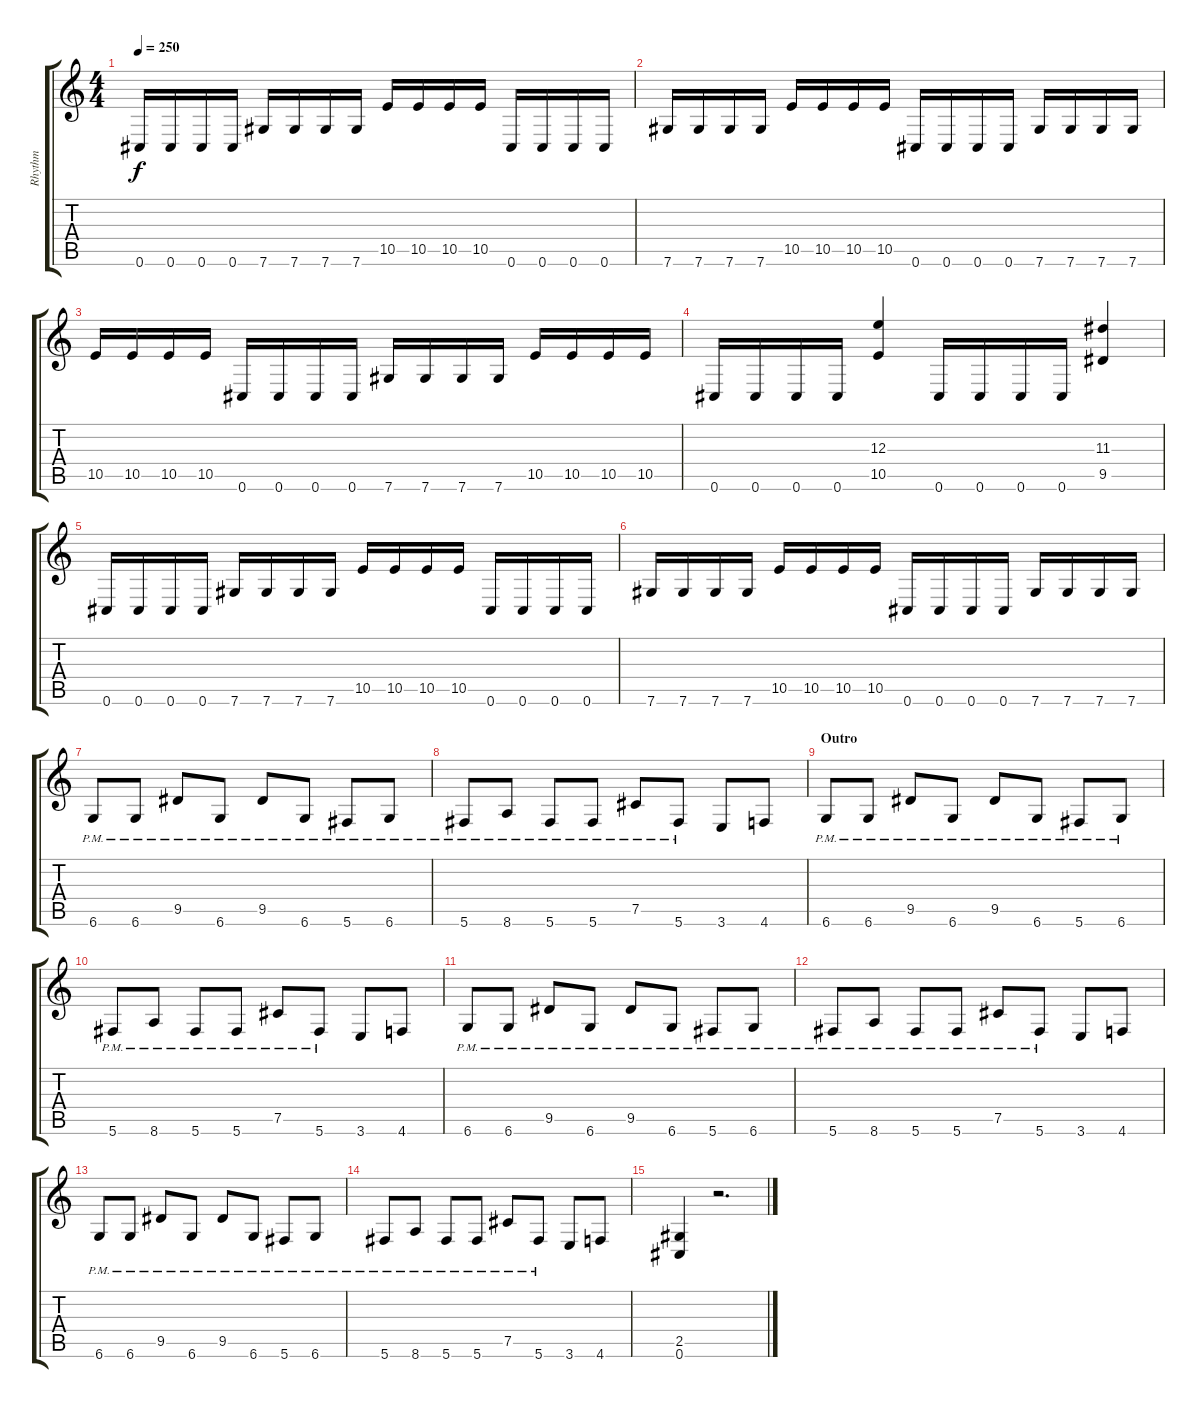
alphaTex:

\track ("Rhythm" "Rhythm") {instrument distortionguitar}
\staff {score tabs}
\tuning (Db4 Ab3 E3 B2 Gb2 Db2) {hide}
\ts (4 4)
\tempo 250
\clef g2
\ks c
0.6.16{dy f} 0.6.16 0.6.16 0.6.16 7.6.16 7.6.16 7.6.16 7.6.16 10.5.16 10.5.16 10.5.16 10.5.16 0.6.16 0.6.16 0.6.16 0.6.16 |
7.6.16 7.6.16 7.6.16 7.6.16 10.5.16 10.5.16 10.5.16 10.5.16 0.6.16 0.6.16 0.6.16 0.6.16 7.6.16 7.6.16 7.6.16 7.6.16 |
10.5.16 10.5.16 10.5.16 10.5.16 0.6.16 0.6.16 0.6.16 0.6.16 7.6.16 7.6.16 7.6.16 7.6.16 10.5.16 10.5.16 10.5.16 10.5.16 |
0.6.16 0.6.16 0.6.16 0.6.16 (12.3 10.5).4 0.6.16 0.6.16 0.6.16 0.6.16 (11.3 9.5).4 |
0.6.16 0.6.16 0.6.16 0.6.16 7.6.16 7.6.16 7.6.16 7.6.16 10.5.16 10.5.16 10.5.16 10.5.16 0.6.16 0.6.16 0.6.16 0.6.16 |
7.6.16 7.6.16 7.6.16 7.6.16 10.5.16 10.5.16 10.5.16 10.5.16 0.6.16 0.6.16 0.6.16 0.6.16 7.6.16 7.6.16 7.6.16 7.6.16 |
6.6{pm}.8 6.6{pm}.8 9.5{pm}.8 6.6{pm}.8 9.5{pm}.8 6.6{pm}.8 5.6{pm}.8 6.6{pm}.8 |
5.6{pm}.8 8.6{pm}.8 5.6{pm}.8 5.6{pm}.8 7.5{pm}.8 5.6{pm}.8 3.6.8 4.6.8 |
\section ("" "Outro")
6.6{pm}.8 6.6{pm}.8 9.5{pm}.8 6.6{pm}.8 9.5{pm}.8 6.6{pm}.8 5.6{pm}.8 6.6{pm}.8 |
5.6{pm}.8 8.6{pm}.8 5.6{pm}.8 5.6{pm}.8 7.5{pm}.8 5.6{pm}.8 3.6.8 4.6.8 |
6.6{pm}.8 6.6{pm}.8 9.5{pm}.8 6.6{pm}.8 9.5{pm}.8 6.6{pm}.8 5.6{pm}.8 6.6{pm}.8 |
5.6{pm}.8 8.6{pm}.8 5.6{pm}.8 5.6{pm}.8 7.5{pm}.8 5.6{pm}.8 3.6.8 4.6.8 |
6.6{pm}.8 6.6{pm}.8 9.5{pm}.8 6.6{pm}.8 9.5{pm}.8 6.6{pm}.8 5.6{pm}.8 6.6{pm}.8 |
5.6{pm}.8 8.6{pm}.8 5.6{pm}.8 5.6{pm}.8 7.5{pm}.8 5.6{pm}.8 3.6.8 4.6.8 |
(2.5 0.6).4 r.2{d}
